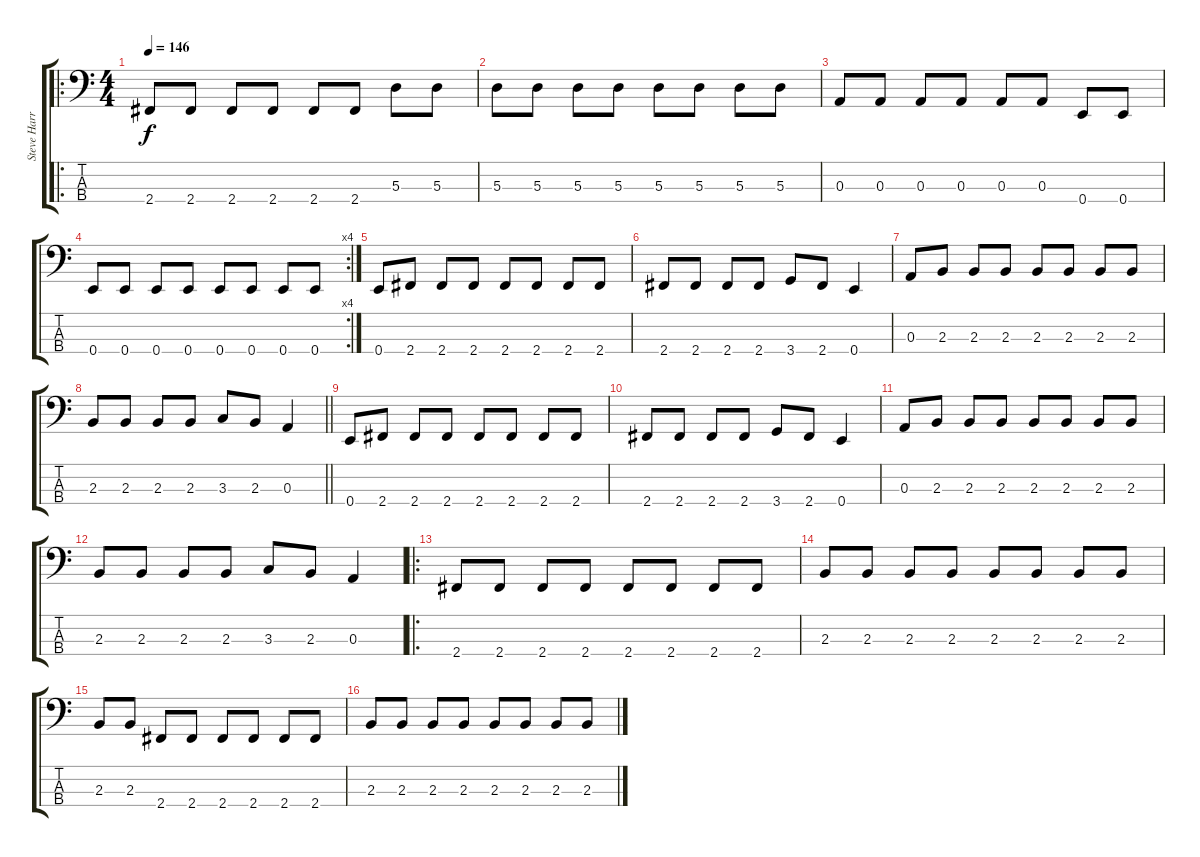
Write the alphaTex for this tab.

\track ("Steve Harris" "Steve Harr") {instrument electricbassfinger}
\staff {score tabs}
\tuning (G2 D2 A1 E1) {hide}
\ro
\ts (4 4)
\tempo 146
\clef f4
\ks c
2.4.8{dy f} 2.4.8 2.4.8 2.4.8 2.4.8 2.4.8 5.3.8 5.3.8 |
5.3.8 5.3.8 5.3.8 5.3.8 5.3.8 5.3.8 5.3.8 5.3.8 |
0.3.8 0.3.8 0.3.8 0.3.8 0.3.8 0.3.8 0.4.8 0.4.8 |
\rc 4
0.4.8 0.4.8 0.4.8 0.4.8 0.4.8 0.4.8 0.4.8 0.4.8 |
0.4.8 2.4.8 2.4.8 2.4.8 2.4.8 2.4.8 2.4.8 2.4.8 |
2.4.8 2.4.8 2.4.8 2.4.8 3.4.8 2.4.8 0.4.4 |
0.3.8 2.3.8 2.3.8 2.3.8 2.3.8 2.3.8 2.3.8 2.3.8 |
\barLineRight lightlight
2.3.8 2.3.8 2.3.8 2.3.8 3.3.8 2.3.8 0.3.4 |
0.4.8 2.4.8 2.4.8 2.4.8 2.4.8 2.4.8 2.4.8 2.4.8 |
2.4.8 2.4.8 2.4.8 2.4.8 3.4.8 2.4.8 0.4.4 |
0.3.8 2.3.8 2.3.8 2.3.8 2.3.8 2.3.8 2.3.8 2.3.8 |
2.3.8 2.3.8 2.3.8 2.3.8 3.3.8 2.3.8 0.3.4 |
\ro
2.4.8 2.4.8 2.4.8 2.4.8 2.4.8 2.4.8 2.4.8 2.4.8 |
2.3.8 2.3.8 2.3.8 2.3.8 2.3.8 2.3.8 2.3.8 2.3.8 |
2.3.8 2.3.8 2.4.8 2.4.8 2.4.8 2.4.8 2.4.8 2.4.8 |
2.3.8 2.3.8 2.3.8 2.3.8 2.3.8 2.3.8 2.3.8 2.3.8
